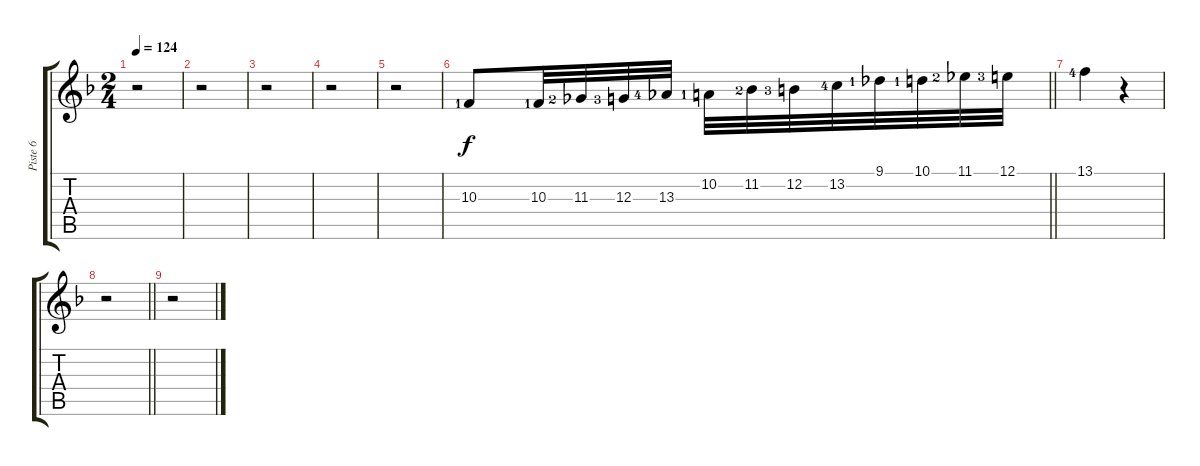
\track ("Piste 6" "Piste 6") {instrument shakuhachi}
\staff {score tabs}
\tuning (E4 B3 G3 D3 A2 E2) {hide}
\ts (2 4)
\tempo 124
\clef g2
\ks dminor
r.2{dy f} |
r.2 |
r.2 |
r.2 |
r.2 |
\barLineRight lightlight
10.3{lf 2}.8{volume 10 balance 4 instrument shakuhachi} 10.3{lf 2}.32 11.3{lf 3}.32 12.3{lf 4}.32 13.3{lf 5}.32 10.2{lf 2}.32 11.2{lf 3}.32 12.2{lf 4}.32 13.2{lf 5}.32 9.1{lf 2}.32 10.1{lf 2}.32 11.1{lf 3}.32 12.1{lf 4}.32 |
13.1{lf 5}.4 r.4 |
\barLineRight lightlight
r.2 |
r.2
